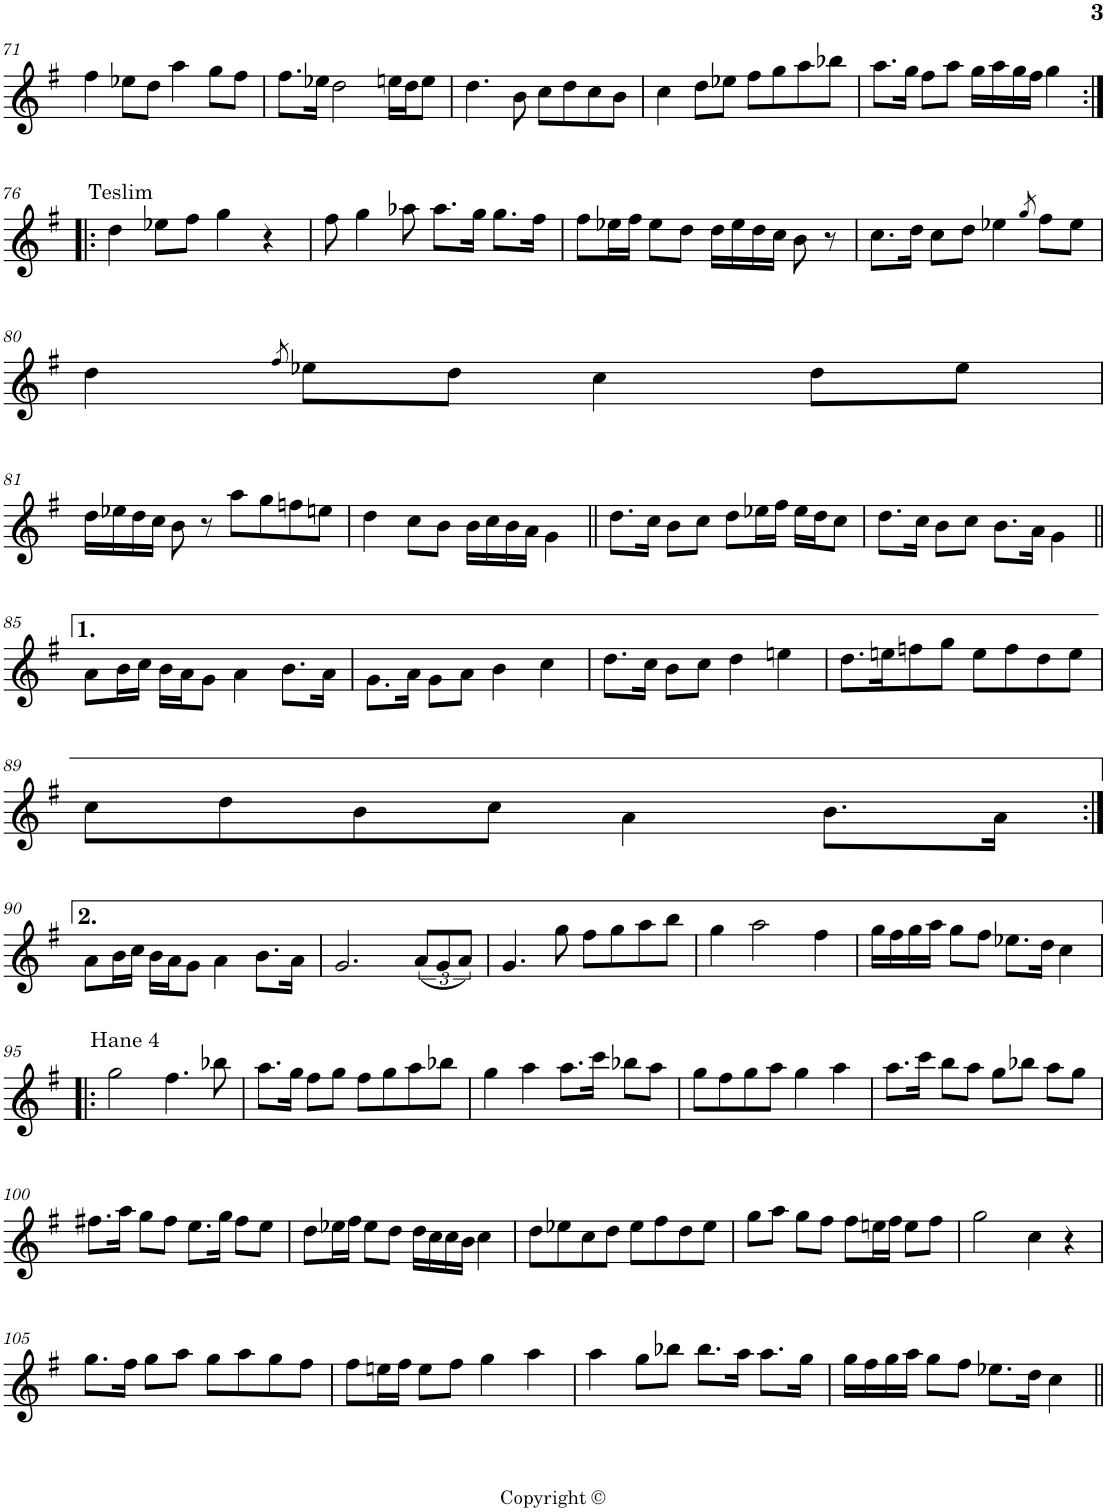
**kern
*part1
*staff1
*I"Piano
*I'Pno
!!LO:PB:g=z
*clefG2
*k[f#]
*G:
*M4/4
*met(c)
=71
4ff#\
8ee-X\L
8dd\J
4aa\
8gg\L
8ff#\J
=72
8.ff#\L
16ee-X\Jk
2dd\
16een\LL
16dd\J
8ee\J
=73
4.dd\
8b\
8cc\L
8dd\
8cc\
8b\J
=74
4cc\
8dd\L
8ee-X\J
8ff#\L
8gg\
8aa\
8bb-X\J
=75
8.aa\L
16gg\Jk
8ff#\L
8aa\J
16gg\LL
16aa\
16gg\
16ff#\JJ
4gg\
!!LO:LB:g=z
=76:|!|:
!LO:TX:a:t=Teslim
4dd\
8ee-X\L
8ff#\J
4gg\
4r
=77
8ff#\
4gg\
8aa-X\
8.aa-\L
16gg\Jk
8.gg\L
16ff#\Jk
=78
8ff#\L
16ee-X\L
16ff#\JJ
8ee-\L
8dd\J
16dd\LL
16ee-\
16dd\
16cc\JJ
8b\
8r
=79
8.cc\L
16dd\Jk
8cc\L
8dd\J
4ee-X\
8qgg/
8ff#\L
8ee-\J
!!LO:LB:g=z
=80
4dd\
8qff#/
8ee-X\L
8dd\J
4cc\
8dd\L
8ee-\J
!!LO:LB:g=z
=81
16dd\LL
16ee-X\
16dd\
16cc\JJ
8b\
8r
8aa\L
8gg\
8ffn\
8een\J
=82
4dd\
8cc\L
8b\J
16b\LL
16cc\
16b\
16a\JJ
4g\
=83||
8.dd\L
16cc\Jk
8b\L
8cc\J
8dd\L
16ee-X\L
16ff#\JJ
16ee-\LL
16dd\J
8cc\J
=84
8.dd\L
16cc\Jk
8b\L
8cc\J
8.b\L
16a\Jk
4g\
!!LO:LB:g=z
=85||
8a\L
16b\L
16cc\JJ
16b\LL
16a\J
8g\J
4a\
8.b\L
16a\Jk
=86
8.g\L
16a\Jk
8g\L
8a\J
4b\
4cc\
=87
8.dd\L
16cc\Jk
8b\L
8cc\J
4dd\
4een\
=88
8.dd\L
16een\K
8ffn\
8gg\J
8ee\L
8ff\
8dd\
8ee\J
!!LO:LB:g=z
=89
8cc\L
8dd\
8b\
8cc\J
4a\
8.b\L
16a\Jk
!!LO:LB:g=z
=90:|!
8a\L
16b\L
16cc\JJ
16b\LL
16a\J
8g\J
4a\
8.b\L
16a\Jk
=91
2.g/
(12a/L
12g/
12a/J)
=92
4.g/
8gg\
8ff#\L
8gg\
8aa\
8bb\J
=93
4gg\
2aa\
4ff#\
=94
16gg\LL
16ff#\
16gg\
16aa\JJ
8gg\L
8ff#\J
8.ee-X\L
16dd\Jk
4cc\
!!LO:LB:g=z
=95!|:
!LO:TX:a:t=Hane 4
2gg\
4.ff#\
8bb-X\
=96
8.aa\L
16gg\Jk
8ff#\L
8gg\J
8ff#\L
8gg\
8aa\
8bb-X\J
=97
4gg\
4aa\
8.aa\L
16ccc\Jk
8bb-X\L
8aa\J
=98
8gg\L
8ff#\
8gg\
8aa\J
4gg\
4aa\
=99
8.aa\L
16ccc\Jk
8bb\L
8aa\J
8gg\L
8bb-X\J
8aa\L
8gg\J
!!LO:LB:g=z
=100
8.ff#X\L
16aa\Jk
8gg\L
8ff#\J
8.ee\L
16gg\Jk
8ff#\L
8ee\J
=101
8dd\L
16ee-X\L
16ff#\JJ
8ee-\L
8dd\J
16dd\LL
16cc\
16cc\
16b\JJ
4cc\
=102
8dd\L
8ee-X\
8cc\
8dd\J
8ee-\L
8ff#\
8dd\
8ee-\J
=103
8gg\L
8aa\J
8gg\L
8ff#\J
8ff#\L
16een\L
16ff#\JJ
8ee\L
8ff#\J
=104
2gg\
4cc\
4r
!!LO:LB:g=z
=105
8.gg\L
16ff#\Jk
8gg\L
8aa\J
8gg\L
8aa\
8gg\
8ff#\J
=106
8ff#\L
16een\L
16ff#\JJ
8ee\L
8ff#\J
4gg\
4aa\
=107
4aa\
8gg\L
8bb-X\J
8.bb-\L
16aa\Jk
8.aa\L
16gg\Jk
=108
16gg\LL
16ff#\
16gg\
16aa\JJ
8gg\L
8ff#\J
8.ee-X\L
16dd\Jk
4cc\
=||
*-
